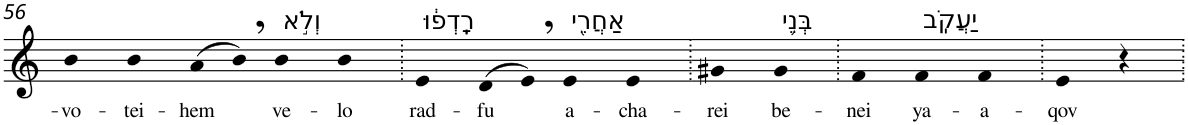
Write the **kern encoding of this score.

**kern	**text
*part1	*part1
*staff1	*staff1
*I"Piano	*
*I'Pno	*
!!LO:PB:g=z
*clefG2	*
*k[]	*
=56	=56
!	!LO:LY:b
4b	-vo-
!	!LO:LY:b
4b	-tei-
!	!LO:LY:b
(>8a	-hem
8b,)	.
!LO:TX:a:t=וְלֹ֣א	!
!	!LO:LY:b
4b	ve-
!	!LO:LY:b
4b	-lo
=57.	=57.
!LO:TX:a:t=רָֽדְפ֔וּ	!
!	!LO:LY:b
4e	rad-
!	!LO:LY:b
(>8d	-fu
8e,)	.
!LO:TX:a:t=אַחֲרֵ֖י	!
!	!LO:LY:b
4e	a-
!	!LO:LY:b
4e	-cha-
=58.	=58.
!	!LO:LY:b
4g#X	-rei
!LO:TX:a:t=בְּנֵ֥י	!
!	!LO:LY:b
4g#	be-
=59.	=59.
!	!LO:LY:b
4f	-nei
!LO:TX:a:t=יַעֲקֹֽב	!
!	!LO:LY:b
4f	ya-
!	!LO:LY:b
4f	-a-
=60.	=60.
!	!LO:LY:b
4e	-qov
4r	.
=.	=.
*-	*-
